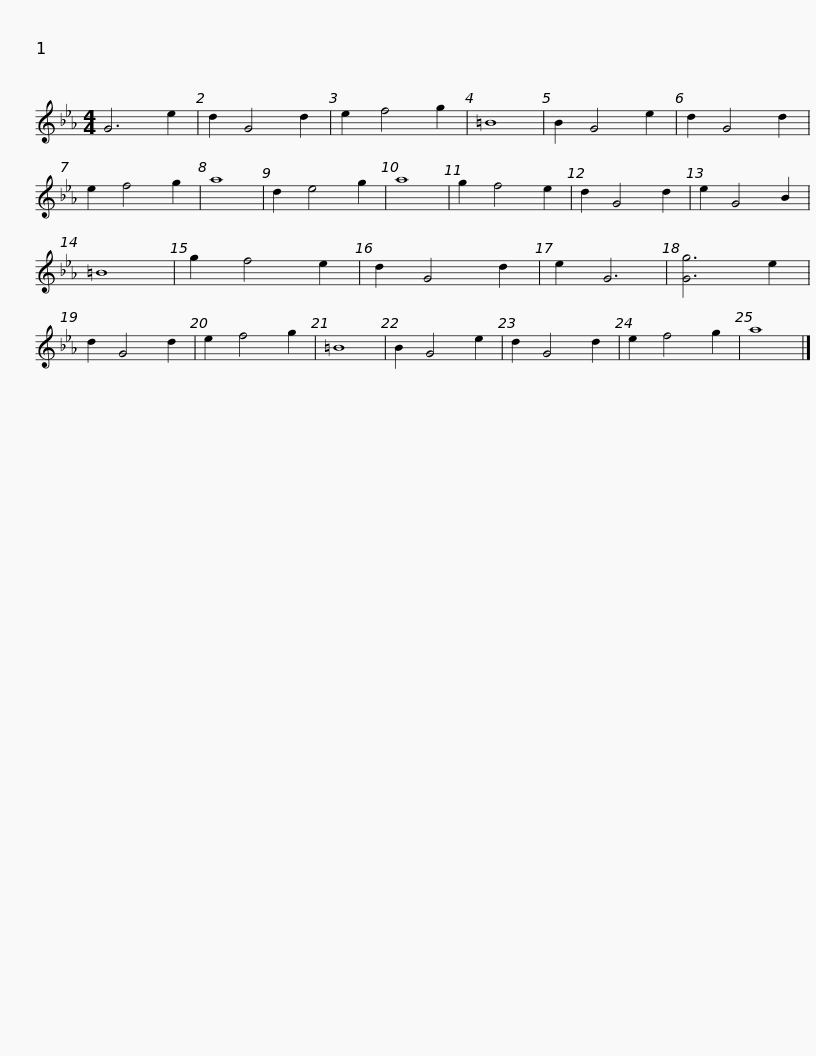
X:1
L:1/8
M:4/4
I:linebreak $
K:Eb
V:1 treble
V:1
 G6 e2 | d2 G4 d2 | e2 f4 g2 | =B8 | B2 G4 e2 | %5
 d2 G4 d2 | e2 f4 g2 | a8 | d2 e4 g2 | a8 | %10
 g2 f4 e2 | d2 G4 d2 |$ e2 G4 B2 | =B8 | g2 f4 e2 | %15
 d2 G4 d2 | e2 G6 | [Gg]6 e2 | d2 G4 d2 | e2 f4 g2 | %20
 =B8 | B2 G4 e2 | d2 G4 d2 | e2 f4 g2 | a8 |] %25
